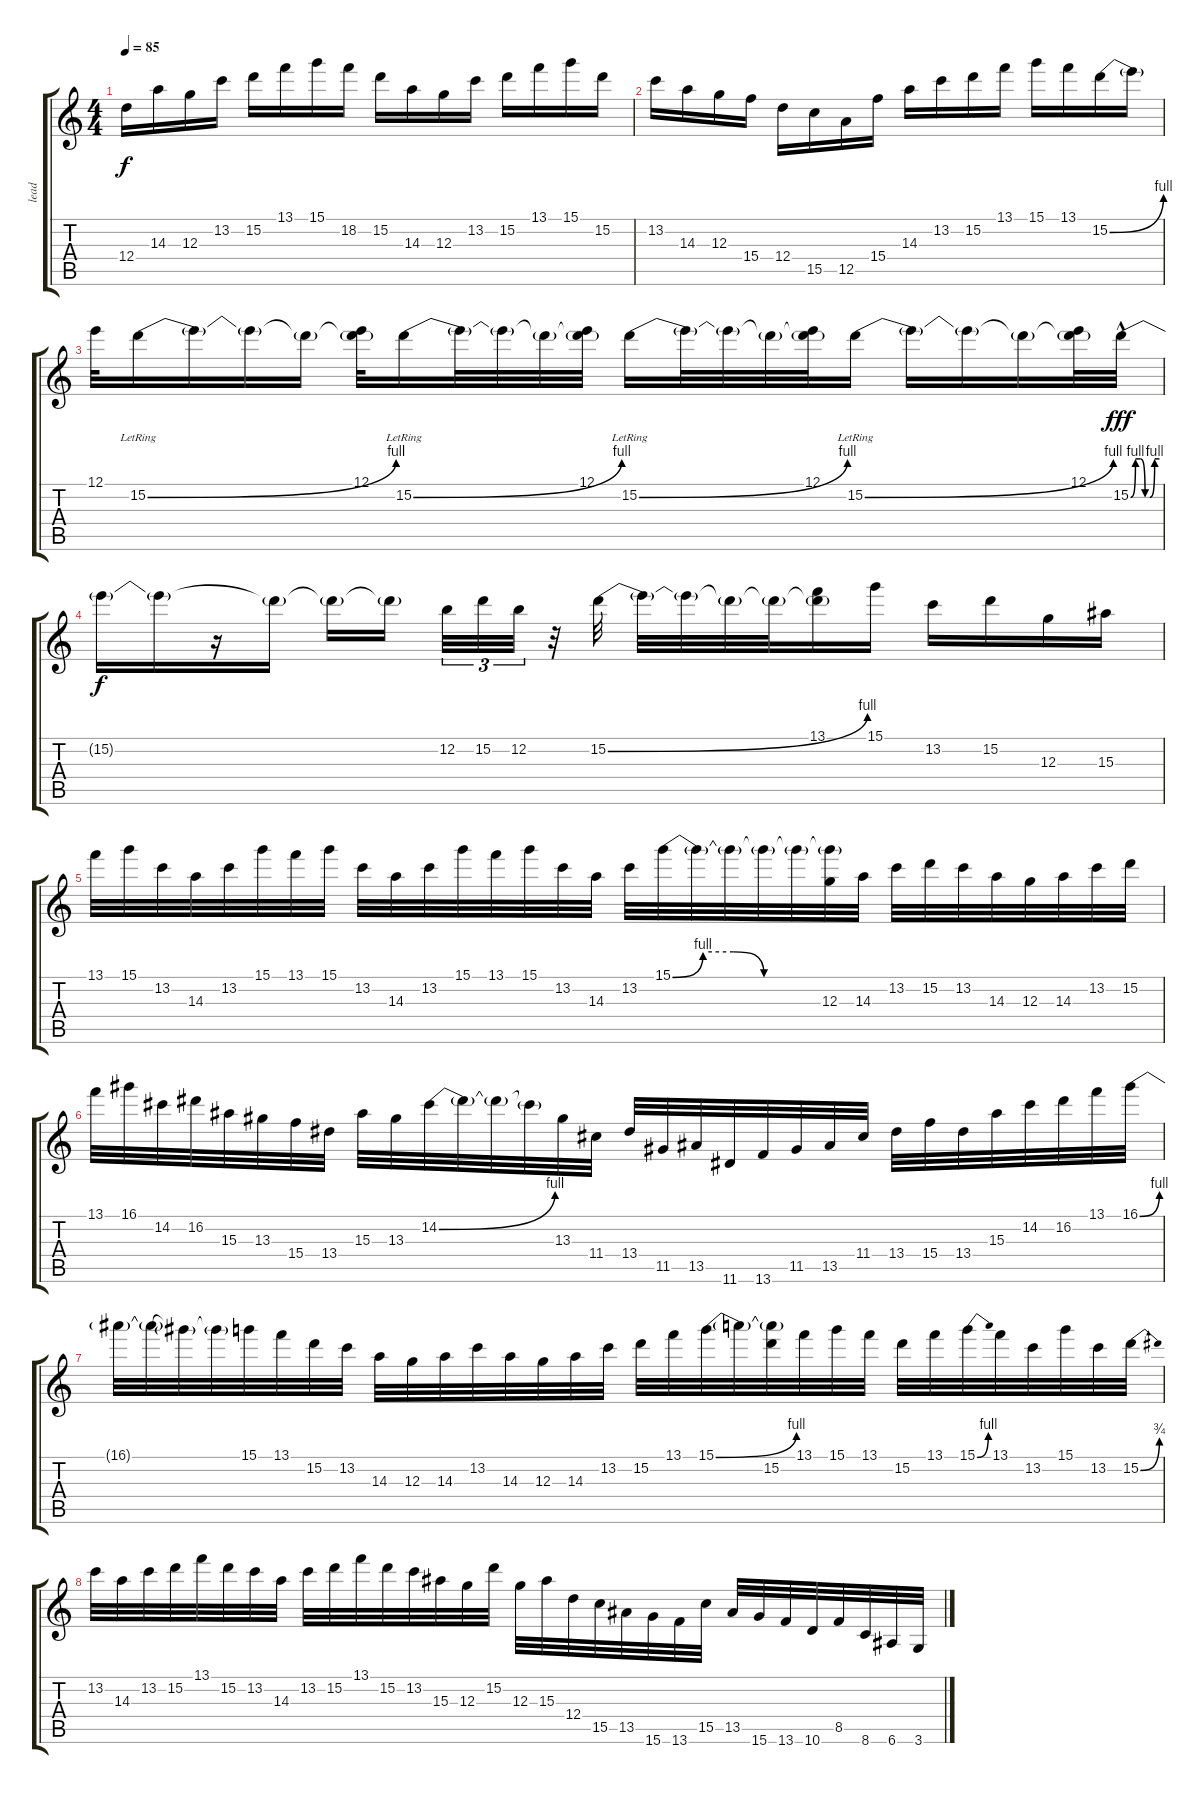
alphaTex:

\track ("lead" "lead") {instrument electricguitarclean}
\staff {score tabs}
\tuning (E4 B3 G3 D3 A2 E2) {hide}
\ts (4 4)
\tempo 85
\clef g2
\ks c
12.4.16{dy f} 14.3.16 12.3.16 13.2.16 15.2.16 13.1.16 15.1.16 18.2.16 15.2.16 14.3.16 12.3.16 13.2.16 15.2.16 13.1.16 15.1.16 15.2.16 |
13.2.16 14.3.16 12.3.16 15.4.16 12.4.16 15.5.16 12.5.16 15.4.16 14.3.16 13.2.16 15.2.16 13.1.16 15.1.16 13.1.16 15.2{be (bend 0 0 60 4)}.16 15.2{t}.16 |
12.1.32 15.2{be (bend 0 0 60 4) lr}.16 15.2{t}.16 15.2{t}.16 15.2{t}.16 (12.1 15.2{t}).32 15.2{be (bend 0 0 60 4) lr}.16 15.2{t}.32 15.2{t}.32 15.2{t}.32 (12.1 15.2{t}).32 15.2{be (bend 0 0 60 4) lr}.16 15.2{t}.32 15.2{t}.32 15.2{t}.32 (12.1 15.2{t}).32 15.2{be (bend 0 0 60 4) lr}.16 15.2{t}.16 15.2{t}.16 15.2{t}.16 (12.1 15.2{t}).32 15.2{be (custom 0 0 10 4 20 4 30 0 40 0 50 4 60 4) hac}.32{dy fff} |
15.2{t}.16{dy f} 15.2{t}.16 r.16 15.2{t}.16 15.2{t}.16 15.2{t}.16{beam splitsecondary} 12.2.32{tu (3 2)} 15.2.32{tu (3 2)} 12.2.32{tu (3 2)} r.32 15.2{be (bend 0 0 60 4)}.32 15.2{t}.32 15.2{t}.32 15.2{t}.32 15.2{t}.32 (13.1 15.2{t}).16 15.1.16 13.2.16 15.2.16 12.3.16 15.3.16 |
13.1.32 15.1.32 13.2.32 14.3.32 13.2.32 15.1.32 13.1.32 15.1.32 13.2.32 14.3.32 13.2.32 15.1.32 13.1.32 15.1.32 13.2.32 14.3.32 13.2.32 15.1{be (custom 0 0 10 4 20 4 30 0 60 0)}.32 15.1{t}.32 15.1{t}.32 15.1{t}.32 15.1{t}.32 (15.1{t} 12.3).32 14.3.32 13.2.32 15.2.32 13.2.32 14.3.32 12.3.32 14.3.32 13.2.32 15.2.32 |
13.1.32 16.1.32 14.2.32 16.2.32 15.3.32 13.3.32 15.4.32 13.4.32 15.3.32 13.3.32 14.2{be (bend 0 0 60 4)}.32 14.2{t}.32 14.2{t}.32 14.2{t}.32 13.3.32 11.4.32 13.4.32 11.5.32 13.5.32 11.6.32 13.6.32 11.5.32 13.5.32 11.4.32 13.4.32 15.4.32 13.4.32 15.3.32 14.2.32 16.2.32 13.1.32 16.1{be (bend 0 0 60 4)}.32 |
16.1{t}.32 16.1{t}.32 16.1{t}.32 16.1{t}.32 15.1.32 13.1.32 15.2.32 13.2.32 14.3.32 12.3.32 14.3.32 13.2.32 14.3.32 12.3.32 14.3.32 13.2.32 15.2.32 13.1.32 15.1{be (bend 0 0 60 4)}.32 15.1{t}.32 (15.1{t} 15.2).32 13.1.32 15.1.32 13.1.32 15.2.32 13.1.32 15.1{be (bend 0 0 60 4)}.32 13.1.32 13.2.32 15.1.32 13.2.32 15.2{be (bend 0 0 60 3)}.32 |
13.2.32 14.3.32 13.2.32 15.2.32 13.1.32 15.2.32 13.2.32 14.3.32 13.2.32 15.2.32 13.1.32 15.2.32 13.2.32 15.3.32 12.3.32 15.2.32 12.3.32 15.3.32 12.4.32 15.5.32 13.5.32 15.6.32 13.6.32 15.5.32 13.5.32 15.6.32 13.6.32 10.6.32 8.5.32 8.6.32 6.6.32 3.6.32
